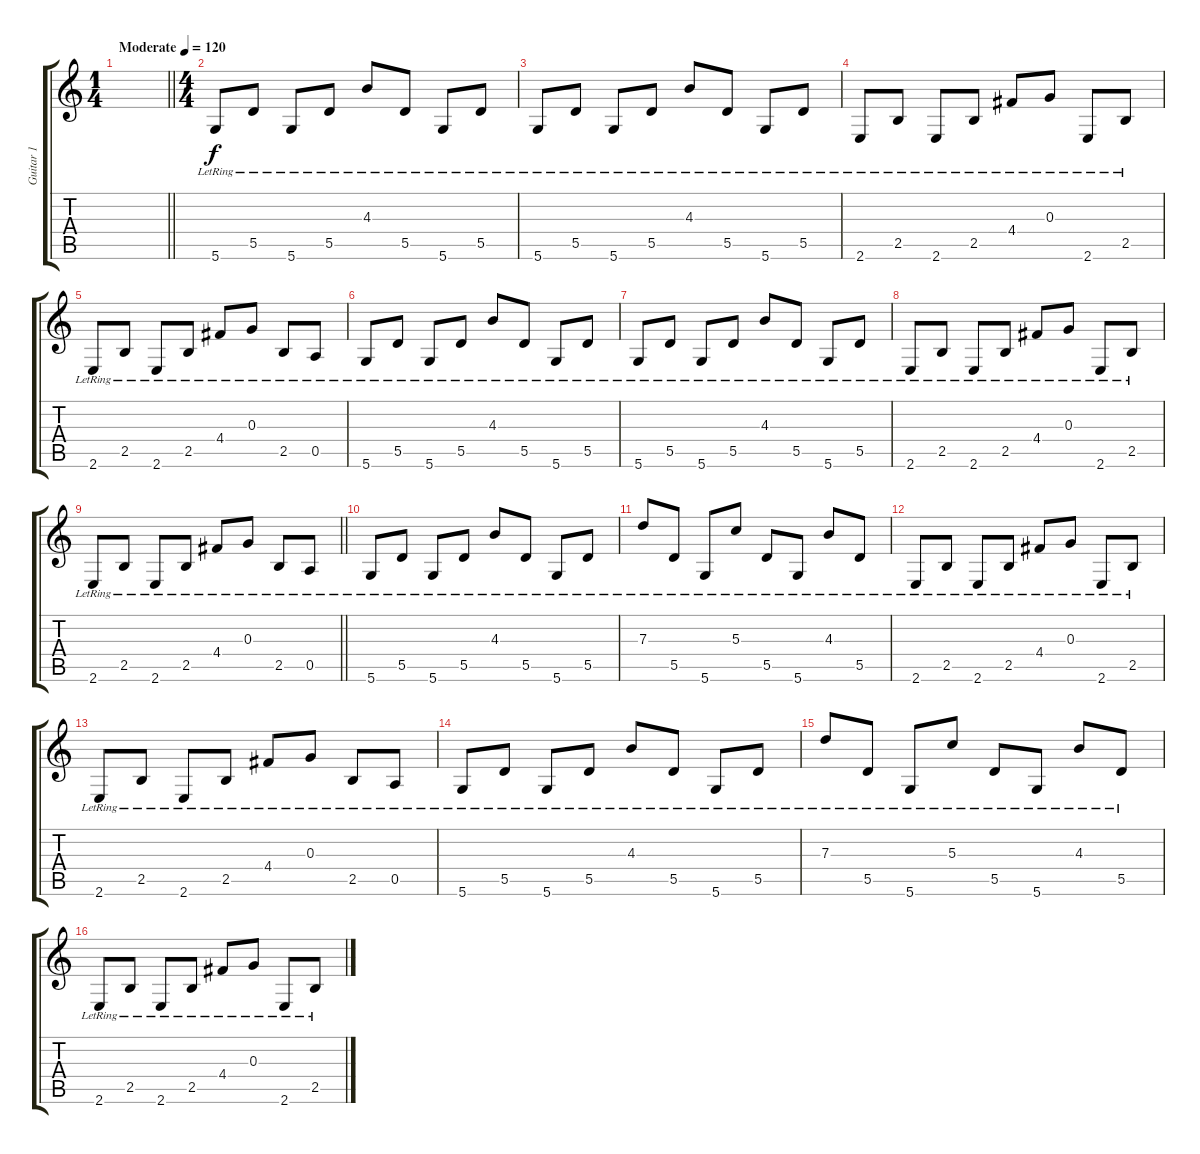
\track ("Guitar 1" "Guitar 1") {instrument electricguitarjazz}
\staff {score tabs}
\tuning (E4 B3 G3 D3 A2 D2) {hide}
\ts (1 4)
\tempo (120 "Moderate")
\clef g2
\barLineRight lightlight
\ks c
|
\ts (4 4)
5.6{lr}.8 5.5{lr}.8 5.6{lr}.8 5.5{lr}.8 4.3{lr}.8 5.5{lr}.8 5.6{lr}.8 5.5{lr}.8 |
5.6{lr}.8 5.5{lr}.8 5.6{lr}.8 5.5{lr}.8 4.3{lr}.8 5.5{lr}.8 5.6{lr}.8 5.5{lr}.8 |
2.6{lr}.8 2.5{lr}.8 2.6{lr}.8 2.5{lr}.8 4.4{lr}.8 0.3{lr}.8 2.6{lr}.8 2.5{lr}.8 |
2.6{lr}.8 2.5{lr}.8 2.6{lr}.8 2.5{lr}.8 4.4{lr}.8 0.3{lr}.8 2.5{lr}.8 0.5{lr}.8 |
5.6{lr}.8 5.5{lr}.8 5.6{lr}.8 5.5{lr}.8 4.3{lr}.8 5.5{lr}.8 5.6{lr}.8 5.5{lr}.8 |
5.6{lr}.8 5.5{lr}.8 5.6{lr}.8 5.5{lr}.8 4.3{lr}.8 5.5{lr}.8 5.6{lr}.8 5.5{lr}.8 |
2.6{lr}.8 2.5{lr}.8 2.6{lr}.8 2.5{lr}.8 4.4{lr}.8 0.3{lr}.8 2.6{lr}.8 2.5{lr}.8 |
\barLineRight lightlight
2.6{lr}.8 2.5{lr}.8 2.6{lr}.8 2.5{lr}.8 4.4{lr}.8 0.3{lr}.8 2.5{lr}.8 0.5{lr}.8 |
5.6{lr}.8 5.5{lr}.8 5.6{lr}.8 5.5{lr}.8 4.3{lr}.8 5.5{lr}.8 5.6{lr}.8 5.5{lr}.8 |
7.3{lr}.8 5.5{lr}.8 5.6{lr}.8 5.3{lr}.8 5.5{lr}.8 5.6{lr}.8 4.3{lr}.8 5.5{lr}.8 |
2.6{lr}.8 2.5{lr}.8 2.6{lr}.8 2.5{lr}.8 4.4{lr}.8 0.3{lr}.8 2.6{lr}.8 2.5{lr}.8 |
2.6{lr}.8 2.5{lr}.8 2.6{lr}.8 2.5{lr}.8 4.4{lr}.8 0.3{lr}.8 2.5{lr}.8 0.5{lr}.8 |
5.6{lr}.8 5.5{lr}.8 5.6{lr}.8 5.5{lr}.8 4.3{lr}.8 5.5{lr}.8 5.6{lr}.8 5.5{lr}.8 |
7.3{lr}.8 5.5{lr}.8 5.6{lr}.8 5.3{lr}.8 5.5{lr}.8 5.6{lr}.8 4.3{lr}.8 5.5{lr}.8 |
2.6{lr}.8 2.5{lr}.8 2.6{lr}.8 2.5{lr}.8 4.4{lr}.8 0.3{lr}.8 2.6{lr}.8 2.5{lr}.8
